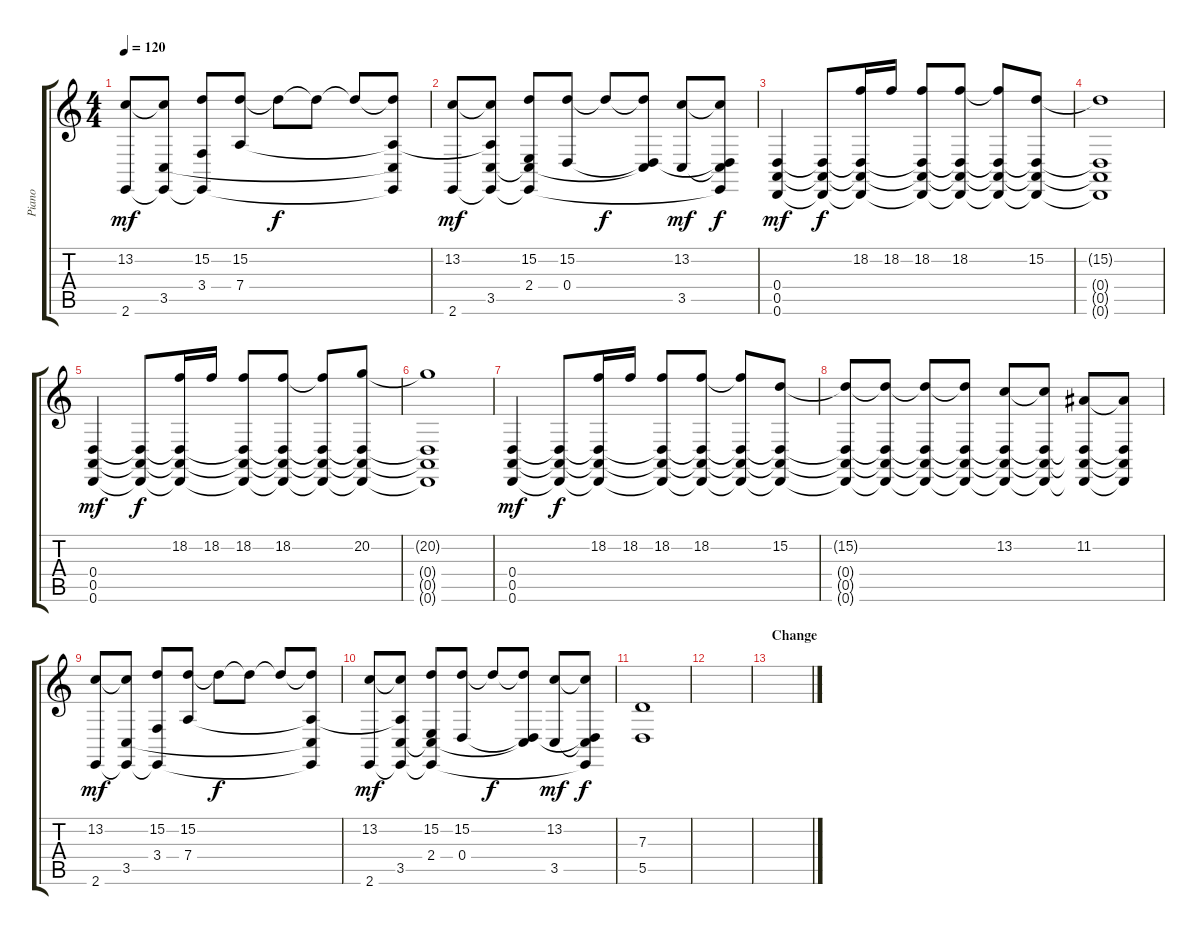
\track ("Piano" "Piano") {instrument electricgrandpiano}
\staff {score tabs}
\tuning (E4 B3 G3 D3 A2 D2) {hide}
\ts (4 4)
\tempo 120
\clef g2
\ks c
(13.2 2.6).8{dy mf} (13.2{t} 3.5 2.6{t}).8 (15.2 3.4 2.6{t}).8 (15.2 7.4).8 15.2{t}.8{dy f} 15.2{t}.8 15.2{t}.8 (15.2{t} 7.4{t} 3.5{t} 2.6{t}).8 |
(13.2 2.6).8{dy mf} (13.2{t} 7.4{t} 3.5 2.6{t}).8 (15.2 2.4 3.5{t} 2.6{t}).8 (15.2 0.4).8 15.2{t}.8{dy f} (15.2{t} 0.4{t} 3.5{t}).8 (13.2 3.5).8{dy mf} (13.2{t} 0.4{t} 3.5{t} 2.6{t}).8{dy f} |
(0.4 0.5 0.6).4{dy mf} (0.4{t} 0.5{t} 0.6{t}).8{dy f} (18.2 0.4{t} 0.5{t} 0.6{t}).16 18.2.16 (18.2 0.4{t} 0.5{t} 0.6{t}).8 (18.2 0.4{t} 0.5{t} 0.6{t}).8 (18.2{t} 0.4{t} 0.5{t} 0.6{t}).8 (15.2 0.4{t} 0.5{t} 0.6{t}).8 |
(15.2{t} 0.4{t} 0.5{t} 0.6{t}).1 |
(0.4 0.5 0.6).4{dy mf} (0.4{t} 0.5{t} 0.6{t}).8{dy f} (18.2 0.4{t} 0.5{t} 0.6{t}).16 18.2.16 (18.2 0.4{t} 0.5{t} 0.6{t}).8 (18.2 0.4{t} 0.5{t} 0.6{t}).8 (18.2{t} 0.4{t} 0.5{t} 0.6{t}).8 (20.2 0.4{t} 0.5{t} 0.6{t}).8 |
(20.2{t} 0.4{t} 0.5{t} 0.6{t}).1 |
(0.4 0.5 0.6).4{dy mf} (0.4{t} 0.5{t} 0.6{t}).8{dy f} (18.2 0.4{t} 0.5{t} 0.6{t}).16 18.2.16 (18.2 0.4{t} 0.5{t} 0.6{t}).8 (18.2 0.4{t} 0.5{t} 0.6{t}).8 (18.2{t} 0.4{t} 0.5{t} 0.6{t}).8 (15.2 0.4{t} 0.5{t} 0.6{t}).8 |
(15.2{t} 0.4{t} 0.5{t} 0.6{t}).8 (15.2{t} 0.4{t} 0.5{t} 0.6{t}).8 (15.2{t} 0.4{t} 0.5{t} 0.6{t}).8 (15.2{t} 0.4{t} 0.5{t} 0.6{t}).8 (13.2 0.4{t} 0.5{t} 0.6{t}).8 (13.2{t} 0.4{t} 0.5{t} 0.6{t}).8 (11.2 0.4{t} 0.5{t} 0.6{t}).8 (11.2{t} 0.4{t} 0.5{t} 0.6{t}).8 |
(13.2 2.6).8{dy mf} (13.2{t} 3.5 2.6{t}).8 (15.2 3.4 2.6{t}).8 (15.2 7.4).8 15.2{t}.8{dy f} 15.2{t}.8 15.2{t}.8 (15.2{t} 7.4{t} 3.5{t} 2.6{t}).8 |
(13.2 2.6).8{dy mf} (13.2{t} 7.4{t} 3.5 2.6{t}).8 (15.2 2.4 3.5{t} 2.6{t}).8 (15.2 0.4).8 15.2{t}.8{dy f} (15.2{t} 0.4{t} 3.5{t}).8 (13.2 3.5).8{dy mf} (13.2{t} 0.4{t} 3.5{t} 2.6{t}).8{dy f} |
\section ("" "")
(7.3 5.5).1 |
|
\section ("" "Change")
